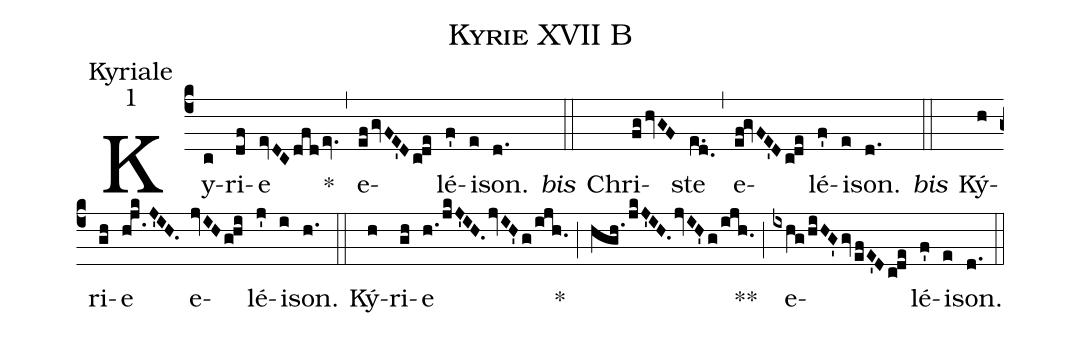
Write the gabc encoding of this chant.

name:Kyrie XVII B;
office-part:Kyriale;
mode:1;
%%
(c4) Ky(c)ri(df)e(evDC/dfdev.) *(,) e(efgvFE'D/cde)lé(f')i(e)son.(d.) <i>bis</i>(::) Chri(fghvGF)ste(e.d.) (,) e(ef!gvFE'Dcde)lé(f')i(e)son.(d.) <i>bis</i>(::)  Ký(h)ri(gh)e(h.jkJ'IH.) e(jvIHghi)lé(j')i(i)son.(h.) (::) Ký(h)ri(gh)e(h./jkJ'IH.jvIH'g/ijh.) *(;) (hgh.jkJ'IH.jvIH'g/ijh.) **(;) e(ixhg/hiHG'gv/efE'Dcde)lé(f')i(e)son.(d.) (::)
